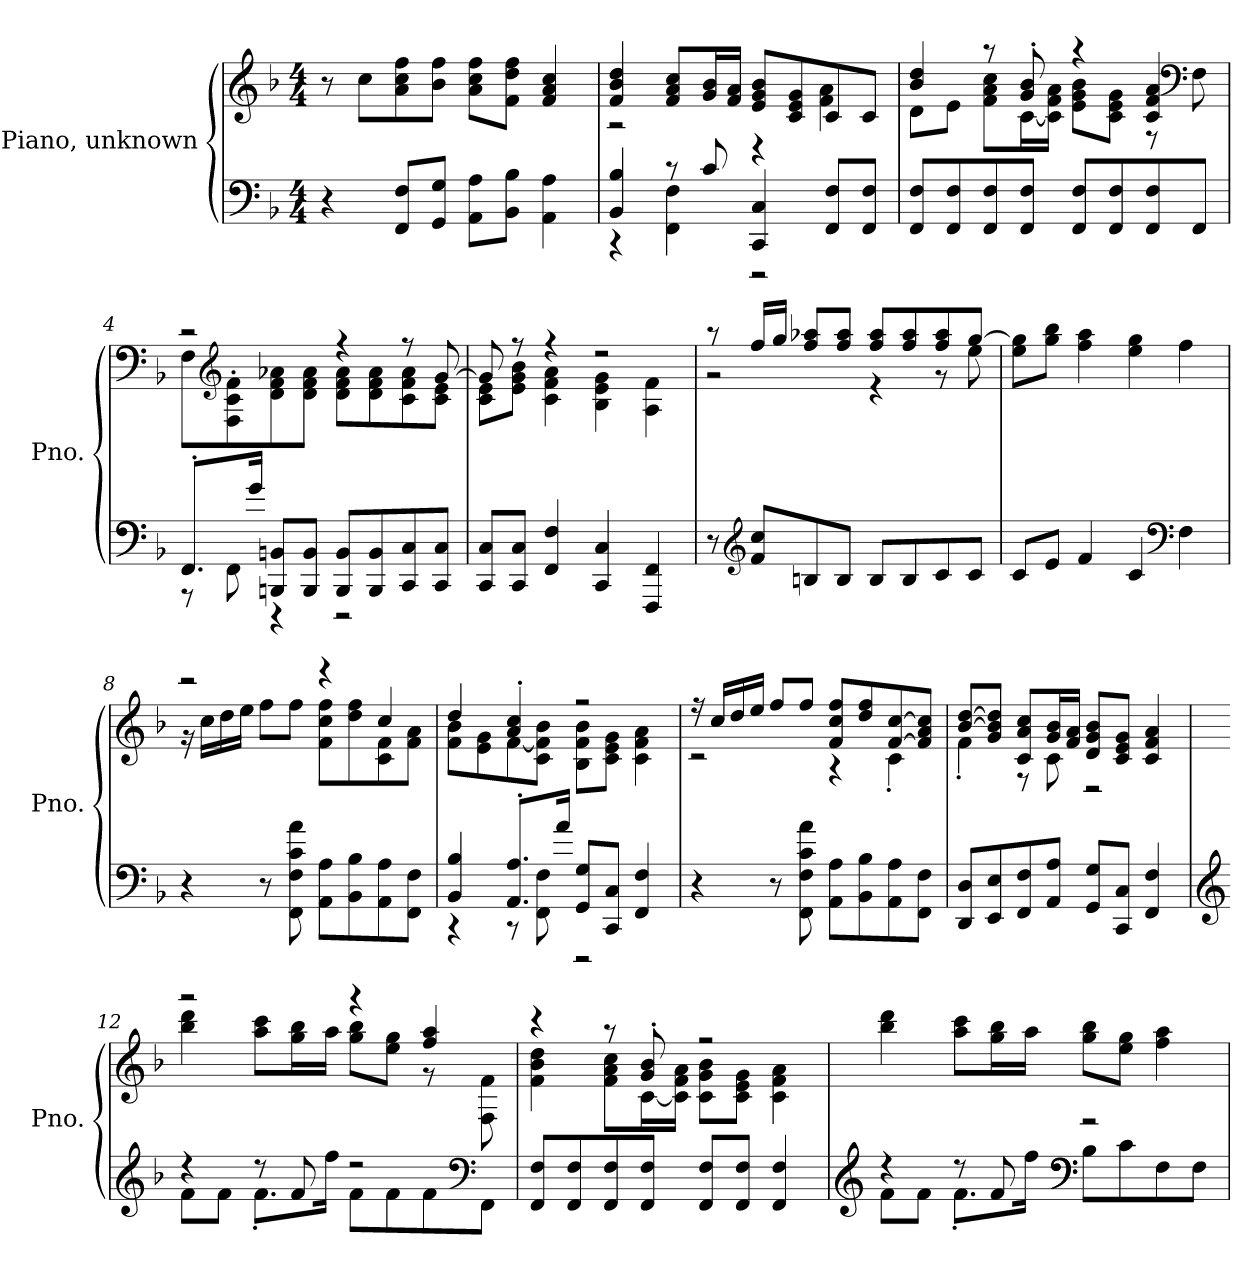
**kern	**kern
*part1	*part1
*staff2	*staff1
*I"Piano, unknown	*
*I'Pno.	*
*clefF4	*clefG2
*k[b-]	*k[b-]
*M4/4	*M4/4
*MM120	*MM120
=1	=1
4r	8r
.	8cc\L
8FF/ 8F/L	8a\ 8cc\ 8ff\
8GG/ 8G/J	8b-\ 8ff\J
8AA\ 8A\L	8a\ 8cc\ 8ff\L
8BB-\ 8B-\J	8f\ 8dd\ 8ff\J
4AA\ 4A\	4f/ 4a/ 4cc/
=2	=2
*^	*^
4BB-/ 4B-/	4r	4f/ 4b-/ 4dd/	2r
8r	4FF\ 4F\	8f/ 8a/ 8cc/L	.
8c/	.	16g/ 16b-/L	.
.	.	16f/ 16a/JJ	.
4CC/ 4C/	2r	8e/ 8g/ 8b-/L	4r
.	.	8c/ 8e/ 8g/	.
8FF/ 8F/L	.	8c/	4f\ 4a\
8FF/ 8F/J	.	8c/J	.
*v	*v	*	*
=3	=3	=3
8FF/ 8F/L	4b-/ 4dd/	8d\L
8FF/ 8F/	.	8e\J
8FF/ 8F/	8r	8f\ 8a\ 8cc\L
8FF/ 8F/J	8g/' 8b-/'	[16c\L
.	.	16c\] 16f\ 16a\JJ
8FF/ 8F/L	4r	8e\ 8g\ 8b-\L
8FF/ 8F/	.	8c\ 8e\ 8g\J
8FF/ 8F/	4c/ 4f/ 4a/	8r
*	*clefF4	*
8FF/J	.	8F\
=4	=4	=4
*^	*	*
8.FF'/L	8r	2r	8F\L
*	*	*clefG2	*
.	8FF\	.	8F\' 8c\' 8f\'
16g/Jk	.	.	.
8BBBn/ 8BBn/L	4r	.	8d\ 8f\ 8a-X\
8BBB/ 8BB/J	.	.	8d\ 8f\ 8a-\J
8BBB/ 8BB/L	2r	4r	8d\ 8f\ 8a-\L
8BBB/ 8BB/	.	.	8d\ 8f\ 8a-\
8CC/ 8C/	.	8r	8c\ 8f\ 8a-\
8CC/ 8C/J	.	[8g/	8c\ 8e\J
*v	*v	*	*
!!LO:LB:g=z	!!
=5	=5	=5
8CC/ 8C/L	8g/]	8c\ 8e\L
8CC/ 8C/J	8r	8e\ 8g\ 8b-\J
4FF/ 4F/	4r	4c\ 4f\ 4a\
4CC/ 4C/	2r	4B-\ 4e\ 4g\
4FFF/ 4FF/	.	4A\ 4f\
=6	=6	=6
8r	8r	2r
*clefG2	*	*
8f/ 8cc/L	16ff/LL	.
.	16gg/JJ	.
8Bn/	8ff/ 8aa-X/L	.
8B/J	8ff/ 8aa-/J	.
8B/L	8ff/ 8aa-/L	4r
8B/	8ff/ 8aa-/	.
8c/	8ff/ 8aa-/	8r
8c/J	[8gg/J	8ee\
*	*v	*v
=7	=7
8c/L	8ee\ 8gg\]L
8e/J	8gg\ 8bb-\J
4f/	4ff\ 4aa\
4c/	4ee\ 4gg\
*clefF4	*
4F\	4ff\
=8	=8
*	*^
4r	2r	16r
.	.	16cc\LL
.	.	16dd\
.	.	16ee\JJ
8r	.	8ff\L
8FF\ 8F\ 8c\ 8a\	.	8ff\J
8AA\ 8A\L	4r	8f\ 8cc\ 8ff\L
8BB-\ 8B-\	.	8dd\ 8ff\
8AA\ 8A\	4cc/	8c\ 8f\
8FF\ 8F\J	.	8f\ 8a\J
!!LO:LB:g=z	!!
=9	=9	=9
*^	*	*
4BB-/ 4B-/	4r	4dd/	8f\ 8b-\L
.	.	.	8e\ 8g\
8.AA/' 8.A/'L	8r	4a/' 4cc/'	[8f\
.	8FF\ 8F\	.	8c\ 8f\] 8b-\J
16a/Jk	.	.	.
8GG/ 8G/L	2r	2r	8B-\ 8f\ 8b-\L
8CC/ 8C/J	.	.	8c\ 8e\ 8g\J
4FF/ 4F/	.	.	4c\ 4f\ 4a\
*v	*v	*	*
=10	=10	=10
4r	16r	2r
.	16cc/LL	.
.	16dd/	.
.	16ee/JJ	.
8r	8ff/L	.
8FF\ 8F\ 8c\ 8a\	8ff/J	.
8AA\ 8A\L	8f/ 8cc/ 8ff/L	4r
8BB-\ 8B-\	8dd/ 8ff/	.
8AA\ 8A\	[8f/ [8cc/	4c'\
8FF\ 8F\J	8f/] 8a/ 8cc/]J	.
=11	=11	=11
8DD/ 8D/L	[8b-/ [8dd/L	4f'\
8EE/ 8E/	8g/ 8b-/] 8dd/]J	.
8FF/ 8F/	8c/ 8a/ 8cc/L	8r
8AA/ 8A/J	16g/ 16b-/L	8c\
.	16f/ 16a/JJ	.
8GG/ 8G/L	8d/ 8g/ 8b-/L	2r
8CC/ 8C/J	8c/ 8e/ 8g/J	.
4FF/ 4F/	4c/ 4f/ 4a/	.
=12	=12	=12
*clefG2	*	*
*^	*	*
4r	8f\L	2r	4bb-\ 4ddd\
.	8f\J	.	.
8r	8.f'\L	.	8aa\ 8ccc\L
8f/	.	.	16gg\ 16bb-\L
.	16ff\Jk	.	16aa\JJ
2r	8f\L	4r	8gg\ 8bb-\L
.	8f\	.	8ee\ 8gg\J
.	8f\	4ff/ 4aa/	8r
*clefF4	*	*	*
.	8FF\J	.	8F\ 8f\
*v	*v	*	*
!!LO:LB:g=z	!!
=13	=13	=13
8FF/ 8F/L	4r	4f\ 4b-\ 4dd\
8FF/ 8F/	.	.
8FF/ 8F/	8r	8f\ 8a\ 8cc\L
8FF/ 8F/J	8g/' 8b-/'	[16c\L
.	.	16c\] 16f\ 16a\JJ
8FF/ 8F/L	2r	8c\ 8g\ 8b-\L
8FF/ 8F/J	.	8c\ 8e\ 8g\J
4FF/ 4F/	.	4c\ 4f\ 4a\
*	*v	*v
=14	=14
*clefG2	*
*^	*
4r	8f\L	4bb-\ 4ddd\
.	8f\J	.
8r	8.f'\L	8aa\ 8ccc\L
8f/	.	16gg\ 16bb-\L
.	16ff\Jk	16aa\JJ
*clefF4	*	*
2r	8B-\L	8gg\ 8bb-\L
.	8c\	8ee\ 8gg\J
.	8F\	4ff\ 4aa\
.	8F\J	.
*v	*v	*
=	=
*-	*-
